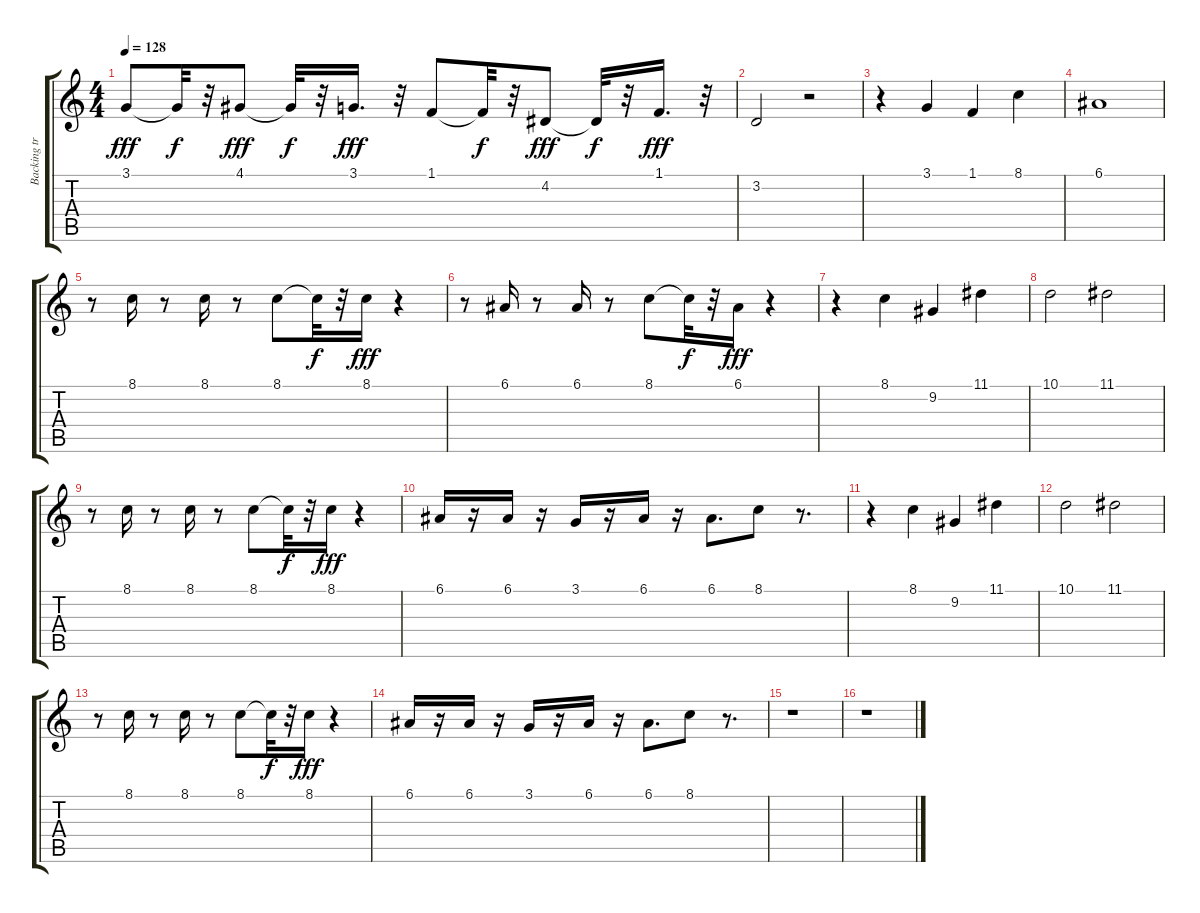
\track ("Backing track 1" "Backing tr") {instrument stringensemble1}
\staff {score tabs}
\tuning (E4 B3 G3 D3 A2 E2) {hide}
\ts (4 4)
\tempo 128
\clef g2
\ks c
3.1.8{dy fff} 3.1{t}.32{dy f} r.32 4.1.8{dy fff} 4.1{t}.32{dy f} r.32 3.1.16{d dy fff} r.32 1.1.8 1.1{t}.32{dy f} r.32 4.2.8{dy fff} 4.2{t}.32{dy f} r.32 1.1.16{d dy fff} r.32 |
3.2.2 r.2 |
r.4 3.1.4 1.1.4 8.1.4 |
6.1.1 |
r.8 8.1.16 r.8 8.1.16 r.8 8.1.8 8.1{t}.32{dy f} r.32 8.1.16{dy fff} r.4 |
r.8 6.1.16 r.8 6.1.16 r.8 8.1.8 8.1{t}.32{dy f} r.32 6.1.16{dy fff} r.4 |
r.4 8.1.4 9.2.4 11.1.4 |
10.1.2 11.1.2 |
r.8 8.1.16 r.8 8.1.16 r.8 8.1.8 8.1{t}.32{dy f} r.32 8.1.16{dy fff} r.4 |
6.1.16 r.16 6.1.16 r.16 3.1.16 r.16 6.1.16 r.16 6.1.8{d} 8.1.8 r.8{d} |
r.4 8.1.4 9.2.4 11.1.4 |
10.1.2 11.1.2 |
r.8 8.1.16 r.8 8.1.16 r.8 8.1.8 8.1{t}.32{dy f} r.32 8.1.16{dy fff} r.4 |
6.1.16 r.16 6.1.16 r.16 3.1.16 r.16 6.1.16 r.16 6.1.8{d} 8.1.8 r.8{d} |
r.1 |
r.1
